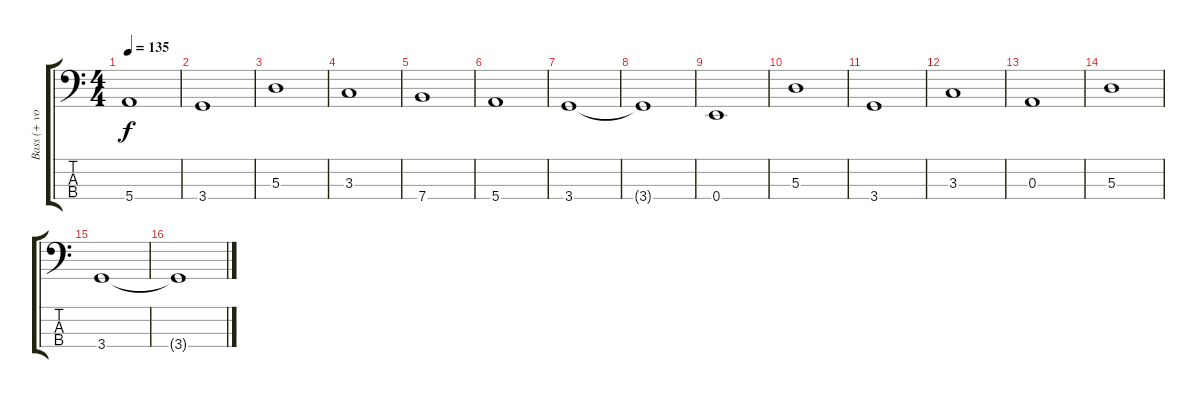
\track ("Bass (+ volume)" "Bass (+ vo") {instrument electricbassfinger}
\staff {score tabs}
\tuning (G2 D2 A1 E1) {hide}
\ts (4 4)
\tempo 135
\clef f4
\ks c
5.4.1{dy f} |
3.4.1 |
5.3.1 |
3.3.1 |
7.4.1 |
5.4.1 |
3.4.1 |
3.4{t}.1 |
0.4.1 |
5.3.1 |
3.4.1 |
3.3.1 |
0.3.1 |
5.3.1 |
3.4.1 |
3.4{t}.1
